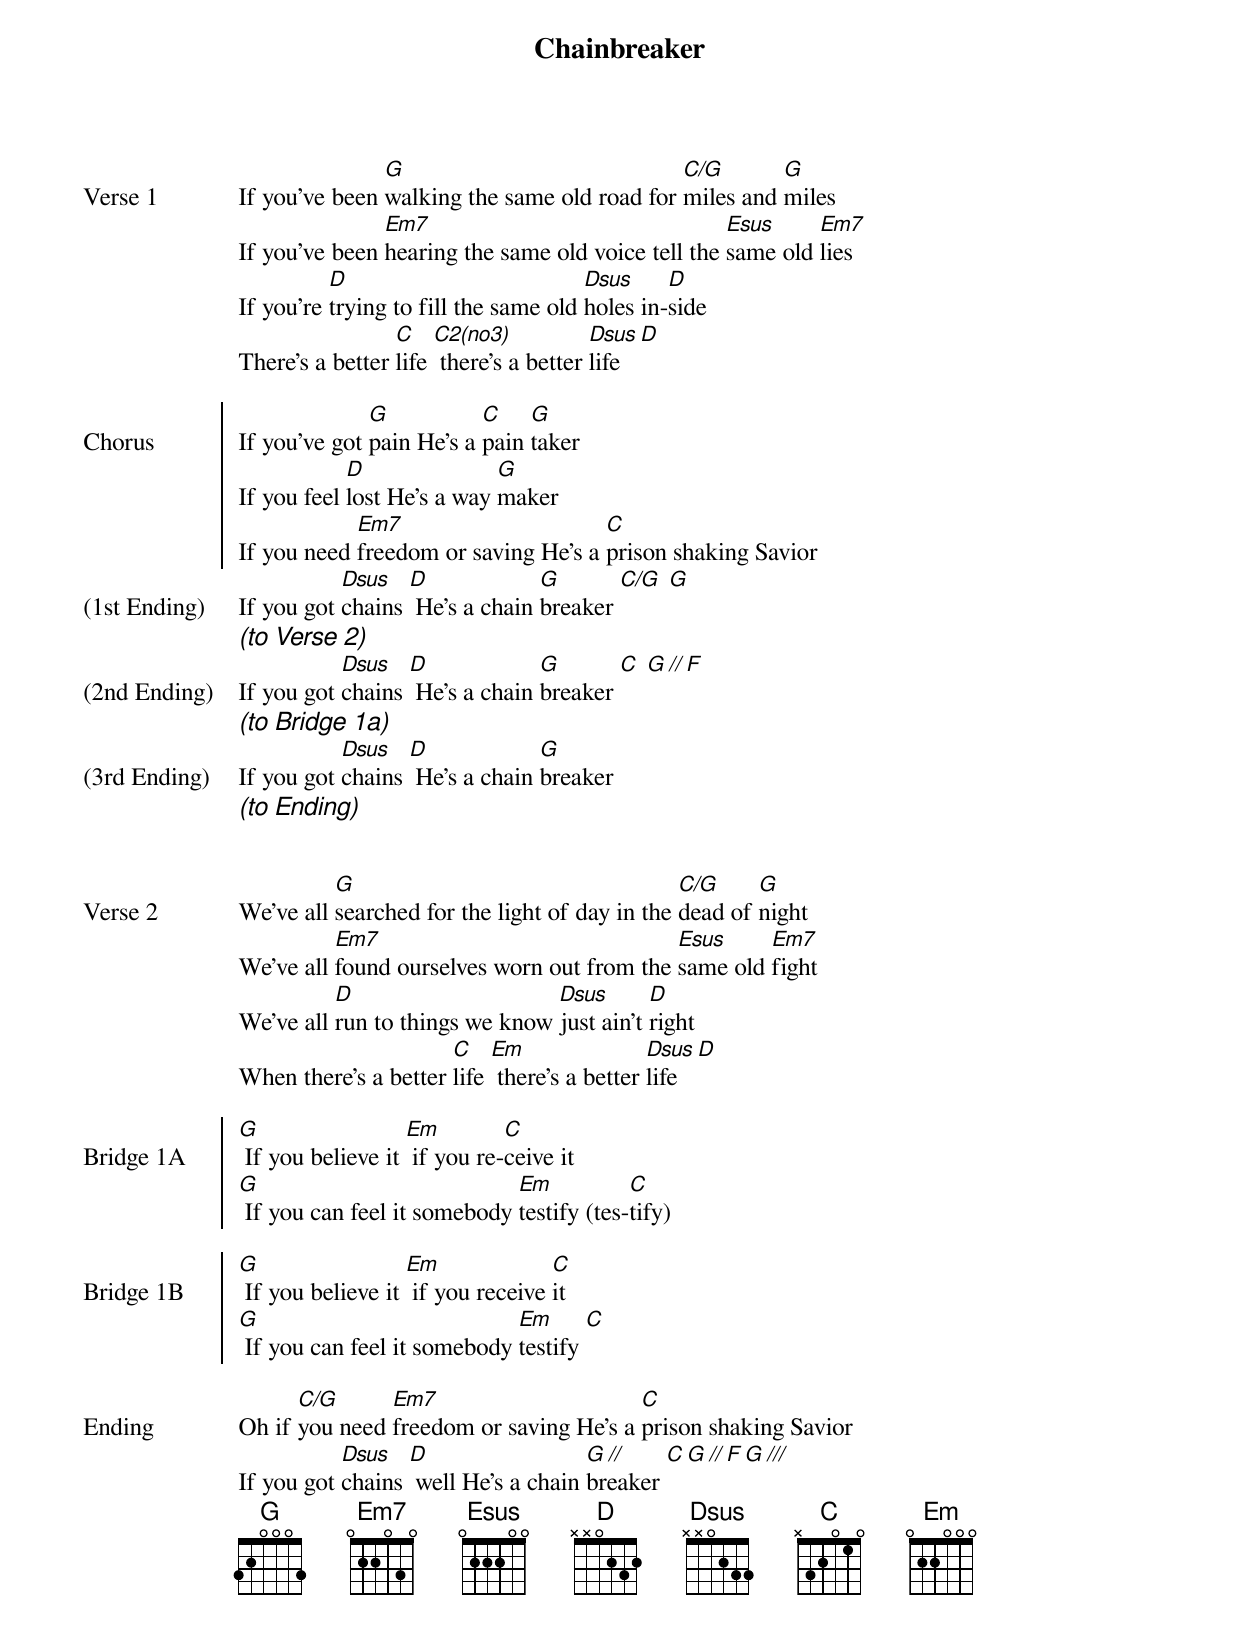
{title: Chainbreaker}
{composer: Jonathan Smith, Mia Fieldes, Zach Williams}
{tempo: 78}
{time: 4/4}
{transpose: +7}
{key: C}

{start_of_verse: Verse 1}
If you've been [C]walking the same old road for [F/C]miles and [C]miles
If you've been [Am7]hearing the same old voice tell the [Asus]same old [Am7]lies
If you're [G]trying to fill the same old [Gsus]holes in-[G]side
There's a better [F]life [F2(no3)] there's a better [Gsus]life [G]
{end_of_verse: Verse 1}

{soc: Chorus}
If you've got [C]pain He's a [F]pain [C]taker
If you feel [G]lost He's a way [C]maker
If you need [Am7]freedom or saving He's a [F]prison shaking Savior
{eoc: Chorus}
{start_of_verse: (1st Ending)}
If you got [Gsus]chains [G] He's a chain [C]breaker [F/C] [C]
{ci: (to Verse 2)}
{end_of_verse: (1st Ending)}
{start_of_verse: (2nd Ending)}
If you got [Gsus]chains [G] He's a chain [C]breaker [F] [C // F]
{ci: (to Bridge 1a)}
{end_of_verse: (2nd Ending)}
{start_of_verse: (3rd Ending)}
If you got [Gsus]chains [G] He's a chain [C]breaker
{ci: (to Ending)}
{end_of_verse: (3rd Ending)}


{start_of_verse: Verse 2}
We've all [C]searched for the light of day in the [F/C]dead of [C]night
We've all [Am7]found ourselves worn out from the [Asus]same old [Am7]fight
We've all [G]run to things we know [Gsus]just ain't [G]right
When there's a better [F]life [Am] there's a better [Gsus]life [G]
{end_of_verse: Verse 2}

{soc: Bridge 1A}
[C] If you believe it [Am] if you re-[F]ceive it
[C] If you can feel it somebody [Am]testify (tes-[F]tify)
{eoc: Bridge 1A}

{soc: Bridge 1B}
[C] If you believe it [Am] if you receive [F]it
[C] If you can feel it somebody [Am]testify [F]
{eoc: Bridge 1B}

{start_of_verse: Ending}
Oh if [F/C]you need [Am7]freedom or saving He's a [F]prison shaking Savior
If you got [Gsus]chains [G] well He's a chain [C //]breaker [F][C // F][C ///]
{end_of_verse: Ending}
